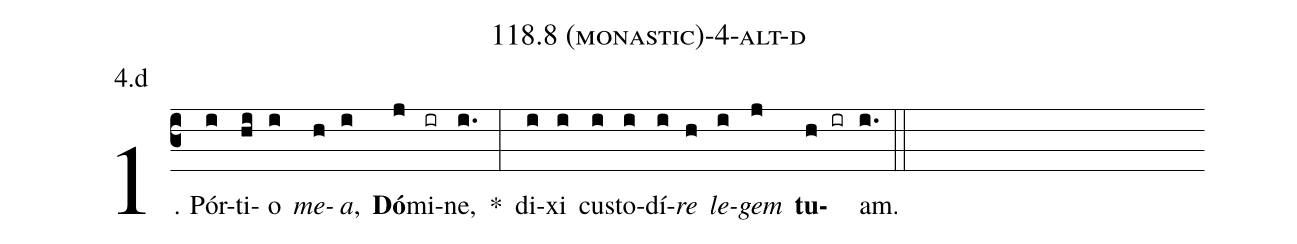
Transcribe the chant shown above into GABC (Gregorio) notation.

name: 118.8 (monastic)-4-alt-d;
annotation: 4.d;
%%
(c3)1. Pór(i)ti(hi)o(i) <i>me</i>(h)<i>a</i>,(i) <b>Dó</b>(j)mi(ir)ne,(i.) *(:) di(i)xi(i) cus(i)to(i)dí(i)<i>re</i>(h) <i>le</i>(i)<i>gem</i>(j) <b>tu</b>(h ir)am.(i.) (::)
